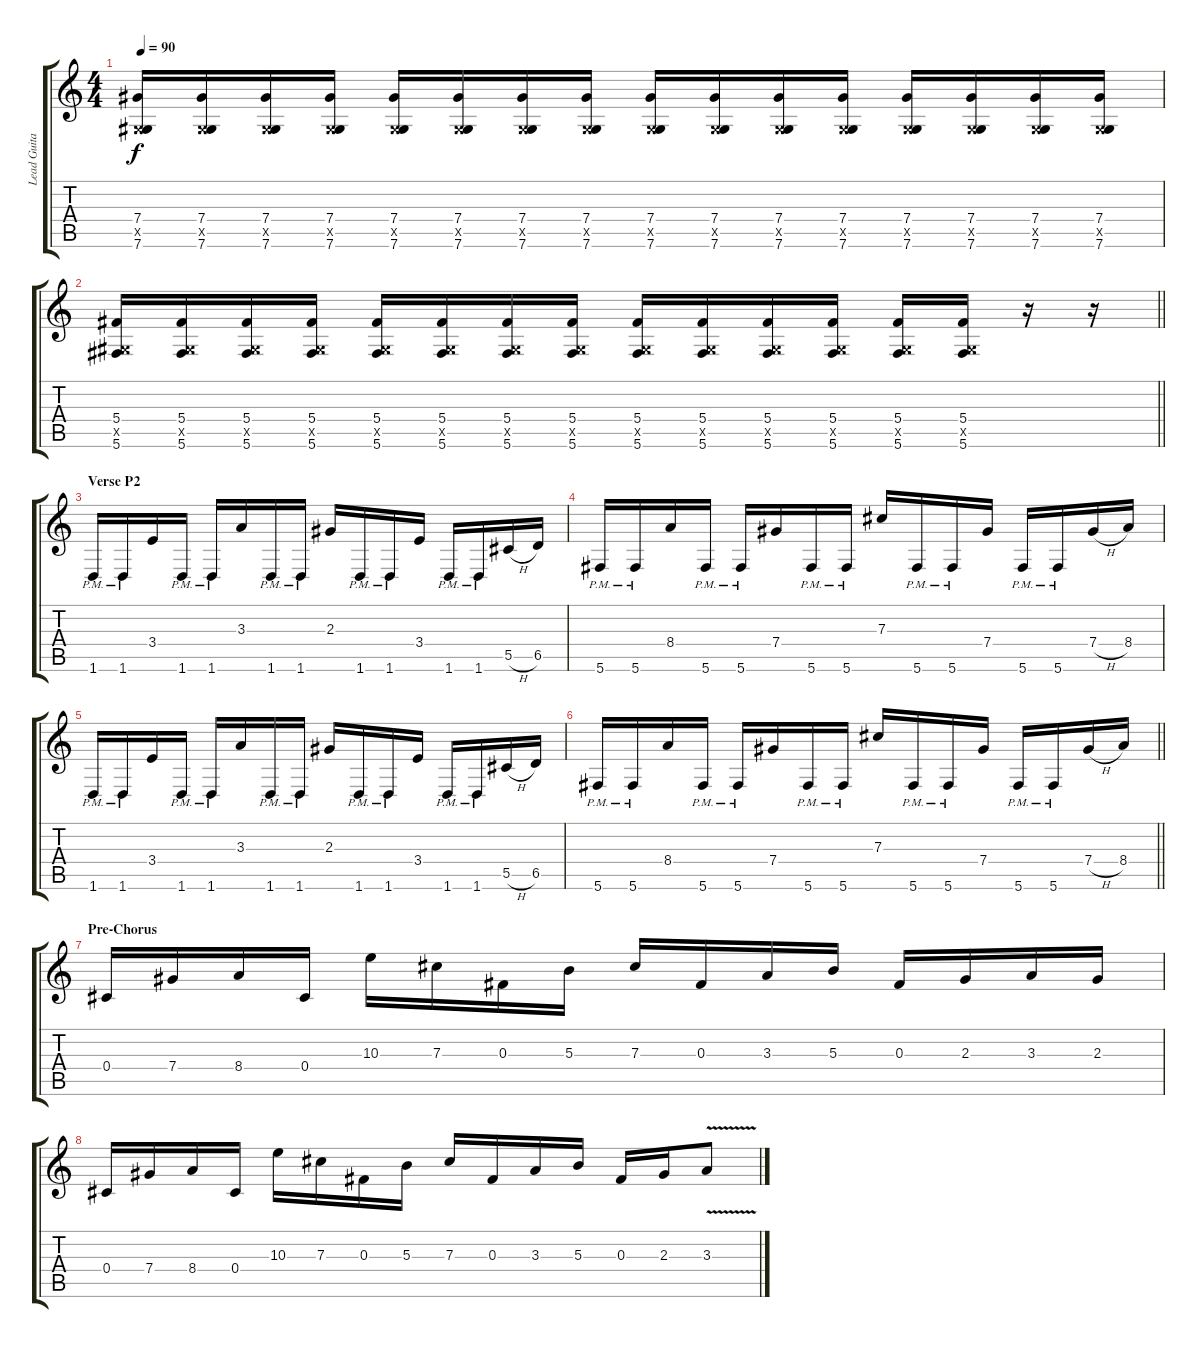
\track ("Lead Guitar " "Lead Guita") {instrument distortionguitar}
\staff {score tabs}
\tuning (Eb4 Bb3 Gb3 Db3 Ab2 Db2) {hide}
\ts (4 4)
\tempo 90
\clef g2
\ks c
(7.4 0.5{x} 7.6).16{dy f} (7.4 0.5{x} 7.6).16 (7.4 0.5{x} 7.6).16 (7.4 0.5{x} 7.6).16 (7.4 0.5{x} 7.6).16 (7.4 0.5{x} 7.6).16 (7.4 0.5{x} 7.6).16 (7.4 0.5{x} 7.6).16 (7.4 0.5{x} 7.6).16 (7.4 0.5{x} 7.6).16 (7.4 0.5{x} 7.6).16 (7.4 0.5{x} 7.6).16 (7.4 0.5{x} 7.6).16 (7.4 0.5{x} 7.6).16 (7.4 0.5{x} 7.6).16 (7.4 0.5{x} 7.6).16 |
\barLineRight lightlight
(5.4 0.5{x} 5.6).16 (5.4 0.5{x} 5.6).16 (5.4 0.5{x} 5.6).16 (5.4 0.5{x} 5.6).16 (5.4 0.5{x} 5.6).16 (5.4 0.5{x} 5.6).16 (5.4 0.5{x} 5.6).16 (5.4 0.5{x} 5.6).16 (5.4 0.5{x} 5.6).16 (5.4 0.5{x} 5.6).16 (5.4 0.5{x} 5.6).16 (5.4 0.5{x} 5.6).16 (5.4 0.5{x} 5.6).16 (5.4 0.5{x} 5.6).16 r.16 r.16 |
\section ("" "Verse P2")
1.6{pm}.16 1.6{pm}.16 3.4.16 1.6{pm}.16 1.6{pm}.16 3.3.16 1.6{pm}.16 1.6{pm}.16 2.3.16 1.6{pm}.16 1.6{pm}.16 3.4.16 1.6{pm}.16 1.6{pm}.16 5.5{h}.16 6.5.16 |
5.6{pm}.16 5.6{pm}.16 8.4.16 5.6{pm}.16 5.6{pm}.16 7.4.16 5.6{pm}.16 5.6{pm}.16 7.3.16 5.6{pm}.16 5.6{pm}.16 7.4.16 5.6{pm}.16 5.6{pm}.16 7.4{h}.16 8.4.16 |
1.6{pm}.16 1.6{pm}.16 3.4.16 1.6{pm}.16 1.6{pm}.16 3.3.16 1.6{pm}.16 1.6{pm}.16 2.3.16 1.6{pm}.16 1.6{pm}.16 3.4.16 1.6{pm}.16 1.6{pm}.16 5.5{h}.16 6.5.16 |
\barLineRight lightlight
5.6{pm}.16 5.6{pm}.16 8.4.16 5.6{pm}.16 5.6{pm}.16 7.4.16 5.6{pm}.16 5.6{pm}.16 7.3.16 5.6{pm}.16 5.6{pm}.16 7.4.16 5.6{pm}.16 5.6{pm}.16 7.4{h}.16 8.4.16 |
\section ("" "Pre-Chorus")
0.4.16 7.4.16 8.4.16 0.4.16 10.3.16 7.3.16 0.3.16 5.3.16 7.3.16 0.3.16 3.3.16 5.3.16 0.3.16 2.3.16 3.3.16 2.3.16 |
0.4.16 7.4.16 8.4.16 0.4.16 10.3.16 7.3.16 0.3.16 5.3.16 7.3.16 0.3.16 3.3.16 5.3.16 0.3.16 2.3.16 3.3{v}.8
